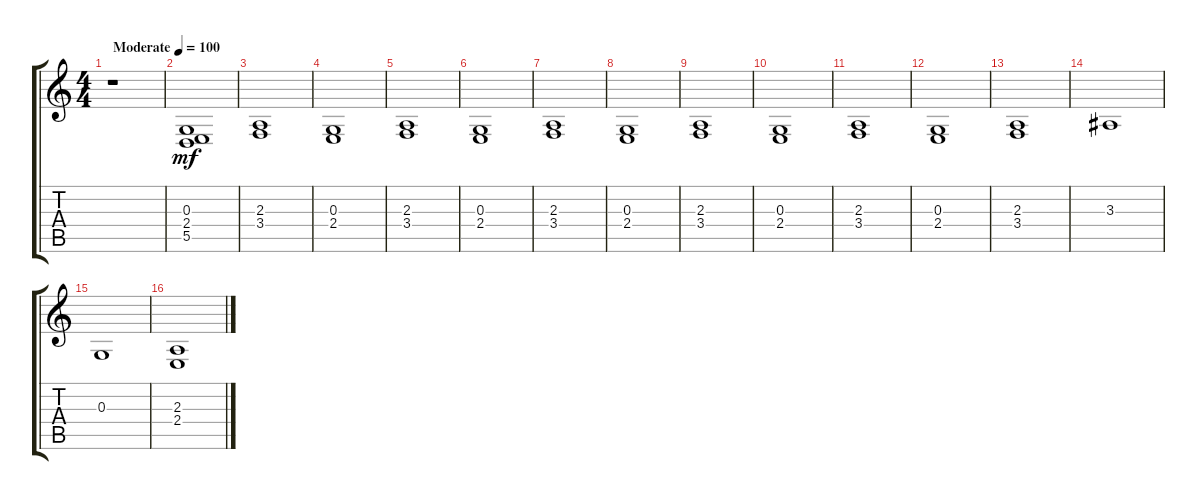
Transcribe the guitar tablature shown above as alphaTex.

\track "" {instrument pad2warm}
\staff {score tabs}
\tuning (E4 B3 G3 D3 A2 E2) {hide}
\ts (4 4)
\tempo (100 "Moderate")
\clef g2
\ks c
r.1{dy mf instrument pad2warm} |
(0.3 2.4 5.5).1 |
(2.3 3.4).1 |
(0.3 2.4).1 |
(2.3 3.4).1 |
(0.3 2.4).1 |
(2.3 3.4).1 |
(0.3 2.4).1 |
(2.3 3.4).1 |
(0.3 2.4).1 |
(2.3 3.4).1 |
(0.3 2.4).1 |
(2.3 3.4).1 |
3.3.1 |
0.3.1 |
(2.3 2.4).1
